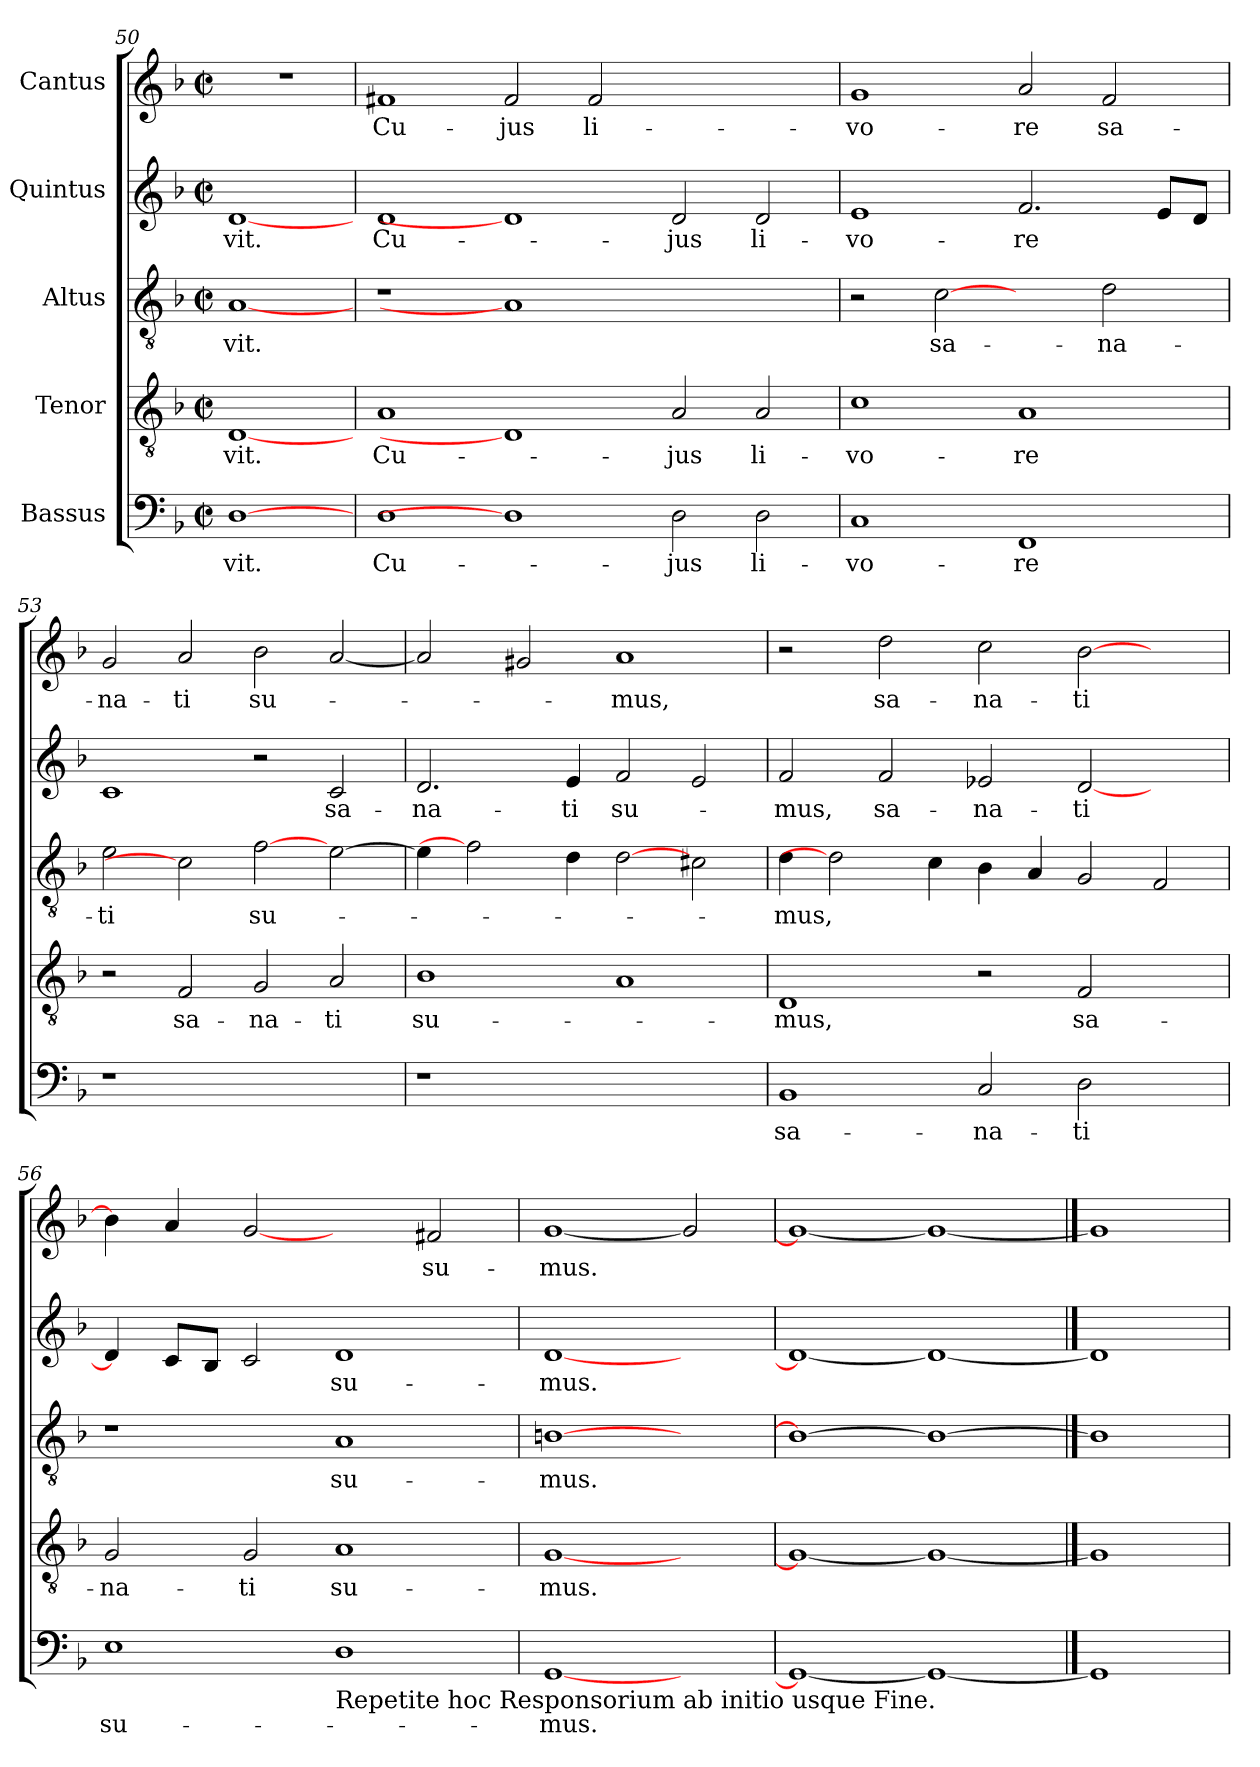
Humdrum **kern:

**kern	**text	**kern	**text	**kern	**text	**kern	**text	**kern	**text
*part5	*part5	*part4	*part4	*part3	*part3	*part2	*part2	*part1	*part1
*staff5	*staff5	*staff4	*staff4	*staff3	*staff3	*staff2	*staff2	*staff1	*staff1
*I"Bassus	*	*I"Tenor	*	*I"Altus	*	*I"Quintus	*	*I"Cantus	*
*clefF4	*	*clefGv2	*	*clefGv2	*	*clefG2	*	*clefG2	*
*k[b-]	*	*k[b-]	*	*k[b-]	*	*k[b-]	*	*k[b-]	*
*F:	*	*F:	*	*F:	*	*F:	*	*F:	*
*M2/2	*	*M2/2	*	*M2/2	*	*M2/2	*	*M2/2	*
*met(c|)	*	*met(c|)	*	*met(c|)	*	*met(c|)	*	*met(c|)	*
=50	=50	=50	=50	=50	=50	=50	=50	=50	=50
!	!LO:LY:b	!	!LO:LY:b	!	!LO:LY:b	!	!LO:LY:b	!	!
[1D	-vit.	[1D	-vit.	[1A	-vit.	[1d	-vit.	1r	.
!!LO:PB:g=z
=51	=51	=51	=51	=51	=51	=51	=51	=51	=51
!	!LO:LY:b	!	!LO:LY:b	!	!	!	!LO:LY:b	!	!LO:LY:b
1D	Cu-	1A	Cu-	1r	.	1d	Cu-	1f#X	Cu-
!	!	!	!	!	!	!	!	!	!LO:LY:b
1D]	.	1D]	.	1A]	.	1d]	.	2f#/	-jus
!	!	!	!	!	!	!	!	!	!LO:LY:b
.	.	.	.	.	.	.	.	2f#/	li-
!	!LO:LY:b	!	!LO:LY:b	!	!	!	!LO:LY:b	!	!
2D\	-jus	2A/	-jus	1ryy	.	2d/	-jus	1ryy	.
!	!LO:LY:b	!	!LO:LY:b	!	!	!	!LO:LY:b	!	!
2D\	li-	2A/	li-	.	.	2d/	li-	.	.
=52	=52	=52	=52	=52	=52	=52	=52	=52	=52
!	!LO:LY:b	!	!LO:LY:b	!	!	!	!LO:LY:b	!	!LO:LY:b
1C	-vo-	1c	-vo-	2r	.	1e	-vo-	1g	-vo-
!	!	!	!	!	!LO:LY:b	!	!	!	!
.	.	.	.	[2c	sa-	.	.	.	.
!	!LO:LY:b	!	!LO:LY:b	!	!	!	!LO:LY:b	!	!LO:LY:b
1FF	-re	1A	-re	2ryy	.	2.f/	-re	2a/	-re
!	!	!	!	!	!LO:LY:b	!	!	!	!LO:LY:b
.	.	.	.	2d\	-na-	.	.	2f/	sa-
.	.	.	.	.	.	8e/L	.	.	.
.	.	.	.	.	.	8d/J	.	.	.
=53	=53	=53	=53	=53	=53	=53	=53	=53	=53
!	!	!	!	!	!LO:LY:b	!	!	!	!LO:LY:b
1r	.	2r	.	2e\	-ti	1c	.	2g/	-na-
!	!	!	!LO:LY:b	!	!	!	!	!	!LO:LY:b
.	.	2F/	sa-	2c]	.	.	.	2a/	-ti
!	!	!	!LO:LY:b	!	!LO:LY:b	!	!	!	!LO:LY:b
1ryy	.	2G/	-na-	[2f	su-	2r	.	2b-\	su-
!	!	!	!LO:LY:b	!	!	!	!LO:LY:b	!	!
.	.	2A/	-ti	[2e\	.	2c/	sa-	[2a/	.
=54	=54	=54	=54	=54	=54	=54	=54	=54	=54
!	!	!	!LO:LY:b	!	!	!	!LO:LY:b	!	!
1r	.	1B-	su-	4e\]	.	2.d/	-na-	2a/]	.
.	.	.	.	2f]	.	.	.	.	.
.	.	.	.	.	.	.	.	2g#i/	.
!	!	!	!	!	!	!	!LO:LY:b	!	!
.	.	.	.	4d\	.	4e/	-ti	.	.
!	!	!	!	!	!	!	!LO:LY:b	!	!LO:LY:b
1ryy	.	1A	.	[2d	.	2f/	su-	1a	-mus,
.	.	.	.	2c#X\	.	2e/	.	.	.
=55	=55	=55	=55	=55	=55	=55	=55	=55	=55
!	!LO:LY:b	!	!LO:LY:b	!	!LO:LY:b	!	!LO:LY:b	!	!
1BB-	sa-	1D	-mus,	4d\	-mus,	2f/	-mus,	2r	.
.	.	.	.	2d]	.	.	.	.	.
!	!	!	!	!	!	!	!LO:LY:b	!	!LO:LY:b
.	.	.	.	.	.	2f/	sa-	2dd\	sa-
.	.	.	.	4c\	.	.	.	.	.
!	!LO:LY:b	!	!	!	!	!	!LO:LY:b	!	!LO:LY:b
2C/	-na-	2r	.	4B-\	.	2e-X/	-na-	2cc\	-na-
.	.	.	.	4A/	.	.	.	.	.
!	!LO:LY:b	!	!LO:LY:b	!	!	!	!LO:LY:b	!	!LO:LY:b
2D\	-ti	2F/	sa-	2G/	.	[2d/	-ti	[2b-\	-ti
2ryy	.	2ryy	.	2F/	.	2ryy	.	2ryy	.
!!LO:LB:g=z
=56	=56	=56	=56	=56	=56	=56	=56	=56	=56
!	!LO:LY:b	!	!LO:LY:b	!	!	!	!	!	!
1E	su-	2G/	-na-	1r	.	4d/]	.	4b-\]	.
.	.	.	.	.	.	8c/L	.	4a/	.
.	.	.	.	.	.	8B-/J	.	.	.
!	!	!	!LO:LY:b	!	!	!	!	!	!
.	.	2G/	-ti	.	.	2c/	.	[2g	.
!LO:TX:b:t=Repetite hoc Responsorium ab initio usque Fine.	!	!	!	!	!	!	!	!	!
!	!	!	!LO:LY:b	!	!LO:LY:b	!	!LO:LY:b	!	!
1D	.	1A	su-	1A	su-	1d	su-	2ryy	.
!	!	!	!	!	!	!	!	!	!LO:LY:b
.	.	.	.	.	.	.	.	2f#X/	su-
=57	=57	=57	=57	=57	=57	=57	=57	=57	=57
!	!LO:LY:b	!	!LO:LY:b	!	!LO:LY:b	!	!LO:LY:b	!	!LO:LY:b
[1GG	-mus.	[1G	-mus.	[1Bn	-mus.	[1d	-mus.	[1g	-mus.
2ryy	.	2ryy	.	2ryy	.	2ryy	.	2g]	.
=58	=58	=58	=58	=58	=58	=58	=58	=58	=58
1GG_	.	1G_	.	1B_	.	1d_	.	1g_	.
1GG_	.	1G_	.	1B_	.	1d_	.	1g_	.
==59	==59	==59	==59	==59	==59	==59	==59	==59	==59
1GG]	.	1G]	.	1B]	.	1d]	.	1g]	.
=	=	=	=	=	=	=	=	=	=
*-	*-	*-	*-	*-	*-	*-	*-	*-	*-
